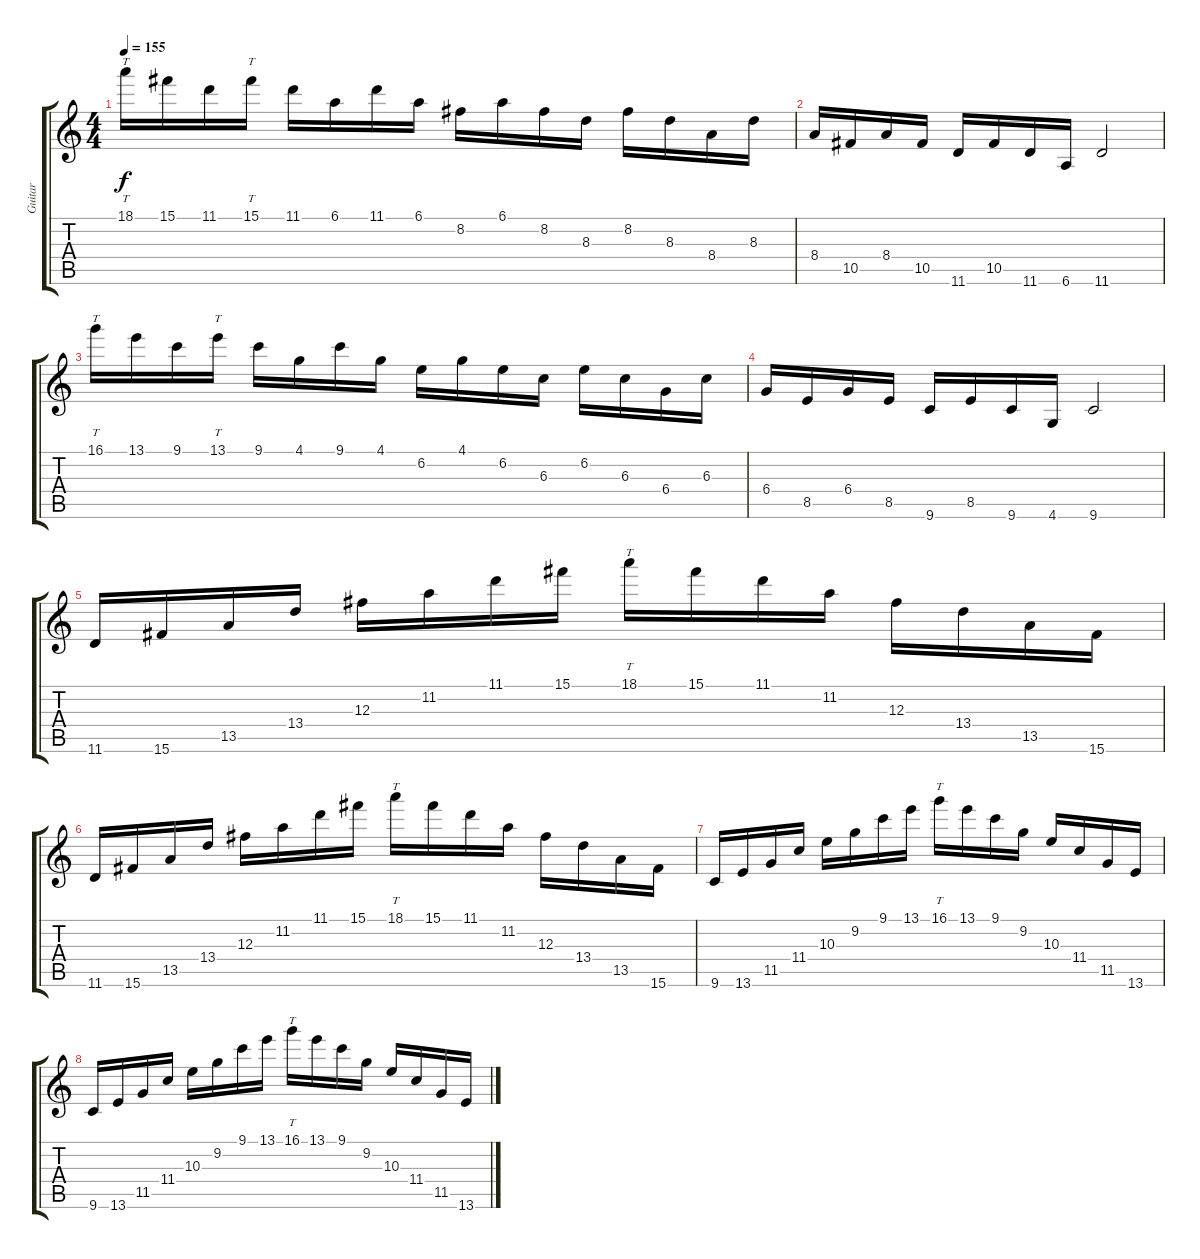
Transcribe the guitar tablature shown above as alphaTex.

\track ("Guitar" "Guitar") {instrument acousticguitarnylon}
\staff {score tabs}
\tuning (Eb4 Bb3 Gb3 Db3 Ab2 Eb2) {hide}
\ts (4 4)
\tempo 155
\clef g2
\ks c
18.1.16{tt dy f} 15.1.16 11.1.16 15.1.16{tt} 11.1.16 6.1.16 11.1.16 6.1.16 8.2.16 6.1.16 8.2.16 8.3.16 8.2.16 8.3.16 8.4.16 8.3.16 |
8.4.16 10.5.16 8.4.16 10.5.16 11.6.16 10.5.16 11.6.16 6.6.16 11.6.2 |
16.1.16{tt} 13.1.16 9.1.16 13.1.16{tt} 9.1.16 4.1.16 9.1.16 4.1.16 6.2.16 4.1.16 6.2.16 6.3.16 6.2.16 6.3.16 6.4.16 6.3.16 |
6.4.16 8.5.16 6.4.16 8.5.16 9.6.16 8.5.16 9.6.16 4.6.16 9.6.2 |
11.6.16 15.6.16 13.5.16 13.4.16 12.3.16 11.2.16 11.1.16 15.1.16 18.1.16{tt} 15.1.16 11.1.16 11.2.16 12.3.16 13.4.16 13.5.16 15.6.16 |
11.6.16 15.6.16 13.5.16 13.4.16 12.3.16 11.2.16 11.1.16 15.1.16 18.1.16{tt} 15.1.16 11.1.16 11.2.16 12.3.16 13.4.16 13.5.16 15.6.16 |
9.6.16 13.6.16 11.5.16 11.4.16 10.3.16 9.2.16 9.1.16 13.1.16 16.1.16{tt} 13.1.16 9.1.16 9.2.16 10.3.16 11.4.16 11.5.16 13.6.16 |
9.6.16 13.6.16 11.5.16 11.4.16 10.3.16 9.2.16 9.1.16 13.1.16 16.1.16{tt} 13.1.16 9.1.16 9.2.16 10.3.16 11.4.16 11.5.16 13.6.16
